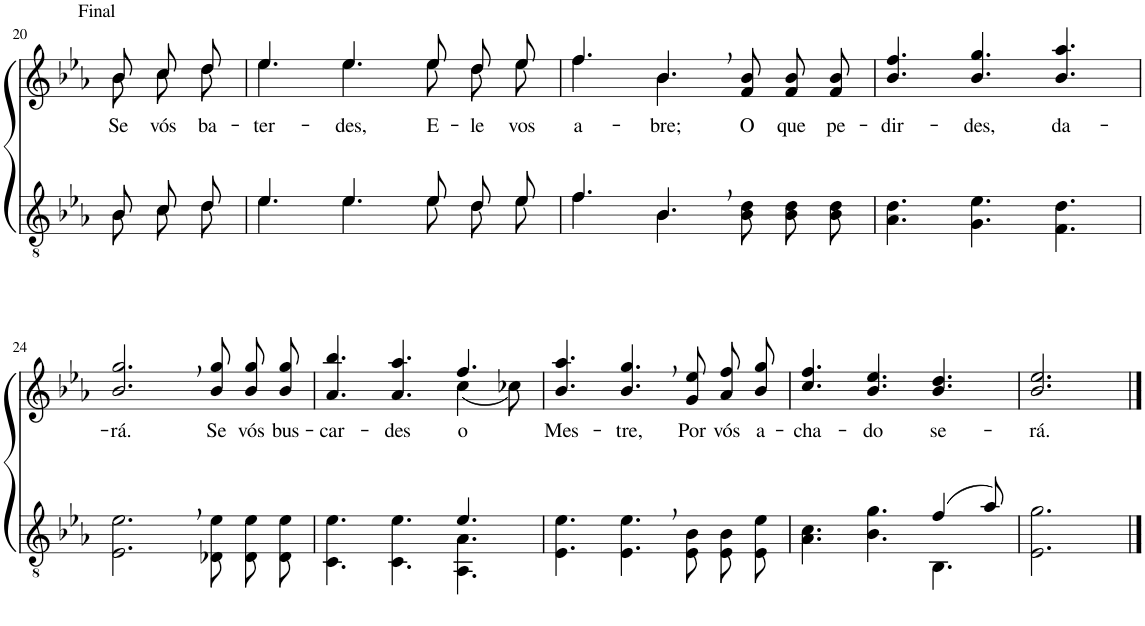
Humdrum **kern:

**kern	**kern	**text
*part2	*part1	*part1
*staff2	*staff1	*staff1
*I"Parte III e IV	*I"Parte I e II	*
!!LO:PB:g=z
*clefGv2	*clefG2	*
*Trd3c5	*Trd3c5	*
*k[b-e-a-]	*k[b-e-a-]	*
*M9/8	*M9/8	*
=20	=20	=20
*^	*	*
!	!	!LO:TX:a:t=Final	!
!	!	!	!LO:LY:b
*	*	*^	*
8B-/L	8B-\L	8b-/L	8b-\L	Se
!	!	!	!	!LO:LY:b
8c/	8c\	8cc/	8cc\	vós
!	!	!	!	!LO:LY:b
8d/J	8d\J	8dd/J	8dd\J	ba-
=21	=21	=21	=21	=21
!	!	!	!	!LO:LY:b
4.e-/	4.e-\	4.ee-\	4.ee-/	-ter-
!	!	!	!	!LO:LY:b
4.e-/	4.e-\	4.ee-\	4.ee-/	-des,
!	!	!	!	!LO:LY:b
8e-/L	8e-\L	8ee-\L	8ee-/L	E-
!	!	!	!	!LO:LY:b
8d/	8d\	8dd\	8dd/	-le
!	!	!	!	!LO:LY:b
8e-/J	8e-\J	8ee-\J	8ee-/J	vos
=22	=22	=22	=22	=22
!	!	!	!	!LO:LY:b
4.f/	4.f\	4.ff\	4.ff/	a-
!	!	!	!	!LO:LY:b
4.B-,/	4.B-\	4.b-,\	4.b-/	-bre;
!	!	!	!	!LO:LY:b
4.ryy	8B-\ 8d\L	4.ryy	8f/ 8b-/L	O
!	!	!	!	!LO:LY:b
.	8B-\ 8d\	.	8f/ 8b-/	que
!	!	!	!	!LO:LY:b
.	8B-\ 8d\J	.	8f/ 8b-/J	pe-
=23	=23	=23	=23	=23
!	!	!	!	!LO:LY:b
*v	*v	*	*	*
*	*v	*v	*
4.A-\ 4.d\	4.b-/ 4.ff/	-dir-
!	!	!LO:LY:b
4.G\ 4.e-\	4.b-/ 4.gg/	-des,
!	!	!LO:LY:b
4.F\ 4.d\	4.b-/ 4.aa-/	da-
!!LO:LB:g=z
=24	=24	=24
!	!	!LO:LY:b
2.E-\, 2.e-\,	2.b-/, 2.gg/,	-rá.
!	!	!LO:LY:b
8D-X/ 8e-/L	8b-\ 8gg\L	Se
!	!	!LO:LY:b
8D-/ 8e-/	8b-\ 8gg\	vós
!	!	!LO:LY:b
8D-/ 8e-/J	8b-\ 8gg\J	bus-
=25	=25	=25
*^	*	*
!	!	!	!LO:LY:b
*	*	*^	*
2.ryy	4.C\ 4.e-\	4.a-/ 4.bb-/	2.ryy	-car-
!	!	!	!	!LO:LY:b
.	4.C\ 4.e-\	4.a-/ 4.aa-/	.	-des
!	!	!	!	!LO:LY:b
4.e-/	4.AA-\ 4.A-\	4.ff/	(4cc\	o
.	.	.	8cc-X\)	.
*v	*v	*	*	*
=26	=26	=26	=26
!	!	!	!LO:LY:b
*	*v	*v	*
4.E-\ 4.e-\	4.b-/ 4.aa-/	Mes-
!	!	!LO:LY:b
4.E-\, 4.e-\,	4.b-/, 4.gg/,	-tre,
!	!	!LO:LY:b
8E-/ 8B-/L	8g\ 8ee-\L	Por
!	!	!LO:LY:b
8E-/ 8B-/	8a-\ 8ff\	vós
!	!	!LO:LY:b
8E-/ 8e-/J	8b-\ 8gg\J	a-
=27	=27	=27
*^	*	*
!	!	!	!LO:LY:b
2.ryy	4.A-\ 4.c\	4.cc/ 4.ff/	-cha-
!	!	!	!LO:LY:b
.	4.B-\ 4.g\	4.b-/ 4.ee-/	-do
!	!	!	!LO:LY:b
(4f/	4.BB-\	4.b-/ 4.dd/	se-
8a-/)	.	.	.
*v	*v	*	*
=28	=28	=28
!	!	!LO:LY:b
2.E-\ 2.g\	2.b-/ 2.ee-/	-rá.
==	==	==
*-	*-	*-
